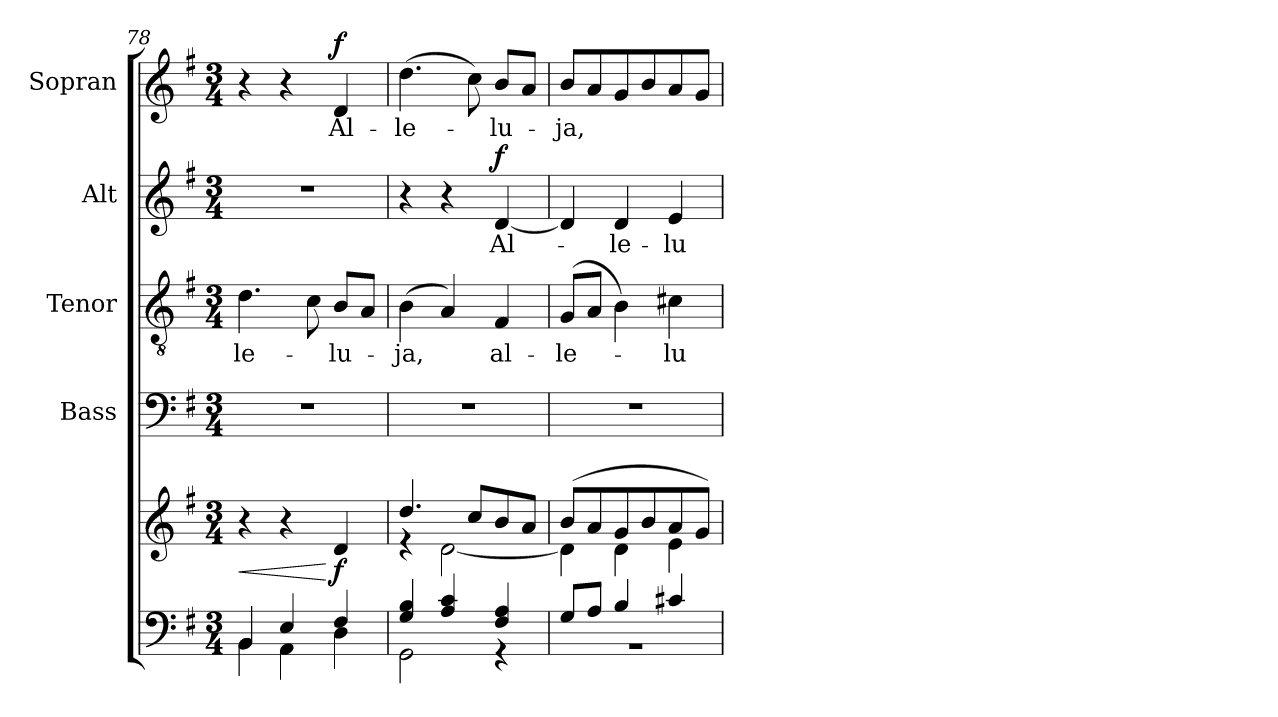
**kern	**kern	**dynam	**kern	**kern	**text	**kern	**text	**dynam	**kern	**text	**dynam
*part5	*part5	*part5	*part4	*part3	*part3	*part2	*part2	*part2	*part1	*part1	*part1
*staff6	*staff5	*staff5/6	*staff4	*staff3	*staff3	*staff2	*staff2	*staff2	*staff1	*staff1	*staff1
*	*	*	*I"Bass	*I"Tenor	*	*I"Alt	*	*	*I"Sopran	*	*
*	*	*	*I'B.	*I'T.	*	*I'A.	*	*	*I'S.	*	*
*clefF4	*clefG2	*	*clefF4	*clefGv2	*	*clefG2	*	*	*clefG2	*	*
*k[f#]	*k[f#]	*	*k[f#]	*k[f#]	*	*k[f#]	*	*	*k[f#]	*	*
*G:	*G:	*	*G:	*G:	*	*G:	*	*	*G:	*	*
*M3/4	*M3/4	*	*M3/4	*M3/4	*	*M3/4	*	*	*M3/4	*	*
=78	=78	=78	=78	=78	=78	=78	=78	=78	=78	=78	=78
*^	*	*	*	*	*	*	*	*	*	*	*
!	!	!	!LO:HP:b	!	!	!LO:LY:b	!	!	!	!	!	!
4BB/	4BB\	4r	<	2.r	4.d\	-le-	2.r	.	.	4r	.	.
4E/	4AA\	4r	.	.	.	.	.	.	.	4r	.	.
.	.	.	.	.	8c\	.	.	.	.	.	.	.
!	!	!	!LO:DY:n=1:b	!	!	!LO:LY:b	!	!	!	!	!LO:LY:b	!LO:DY:a
4F#/	4D\	4d/	[ f	.	8B/L	-lu-	.	.	.	4d/	Al-	f
.	.	.	.	.	8A/J	.	.	.	.	.	.	.
=79	=79	=79	=79	=79	=79	=79	=79	=79	=79	=79	=79	=79
*	*	*^	*	*	*	*	*	*	*	*	*	*
!	!	!	!	!	!	!	!LO:LY:b	!	!	!	!	!LO:LY:b	!
4G/ 4B/	2GG\	4.dd/	4rd	.	2.r	(>4B\	-ja,	4r	.	.	(>4.dd\	-le-	.
4A/ 4c/	.	.	[<2d\	.	.	4A/)	.	4r	.	.	.	.	.
.	.	8cc/L	.	.	.	.	.	.	.	.	8cc\)	.	.
!	!	!	!	!	!	!	!LO:LY:b	!	!LO:LY:b	!LO:DY:a	!	!LO:LY:b	!
4F#/ 4A/	4rGG	8b/	.	.	.	4F#/	al-	[4d/	Al-	f	8b/L	-lu-	.
.	.	8a/J	.	.	.	.	.	.	.	.	8a/J	.	.
!!LO:LB:g=z
=80	=80	=80	=80	=80	=80	=80	=80	=80	=80	=80	=80	=80	=80
!	!LO:N:vis=1	!	!	!	!	!	!LO:LY:b	!	!	!	!	!LO:LY:b	!
8G/L	2.rBB	(>8b/L	4d\]	.	2.r	(>8G/L	-le-	4d/]	.	.	8b/L	-ja,	.
8A/J	.	8a/	.	.	.	8A/J	.	.	.	.	8a/	.	.
!	!	!	!	!	!	!	!	!	!LO:LY:b	!	!	!	!
4B/	.	8g/	4d\	.	.	4B\)	.	4d/	-le-	.	8g/	.	.
.	.	8b/	.	.	.	.	.	.	.	.	8b/	.	.
!	!	!	!	!	!	!	!LO:LY:b	!	!LO:LY:b	!	!	!	!
4c#X/	.	8a/	4e\	.	.	4c#X\	-lu-	4e/	-lu-	.	8a/	.	.
.	.	8g/J)	.	.	.	.	.	.	.	.	8g/J	.	.
*v	*v	*	*	*	*	*	*	*	*	*	*	*	*
*	*v	*v	*	*	*	*	*	*	*	*	*	*
=	=	=	=	=	=	=	=	=	=	=	=
*-	*-	*-	*-	*-	*-	*-	*-	*-	*-	*-	*-
